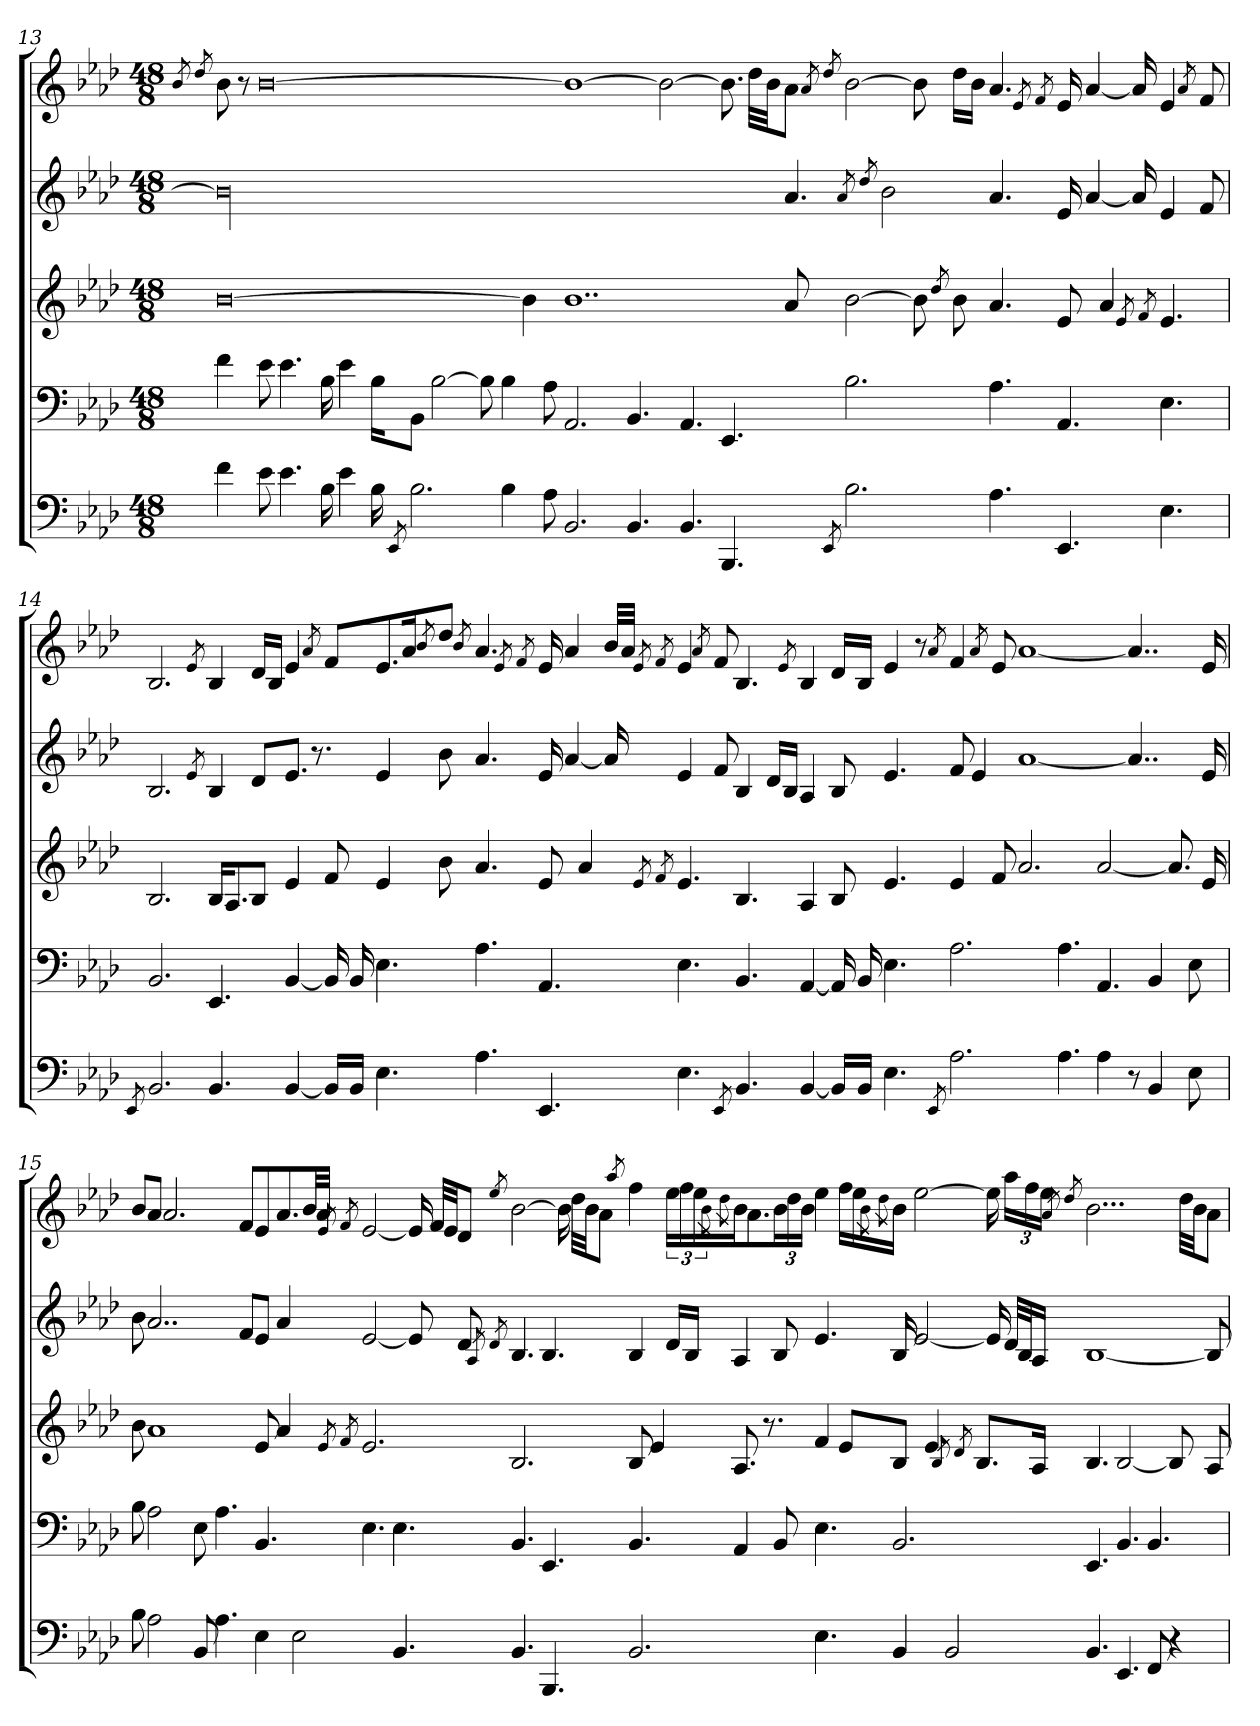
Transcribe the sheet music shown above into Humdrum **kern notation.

**kern	**kern	**kern	**kern	**kern
*part5	*part4	*part3	*part2	*part1
*staff5	*staff4	*staff3	*staff2	*staff1
*clefF4	*clefF4	*clefG2	*clefG2	*clefG2
*k[b-e-a-d-]	*k[b-e-a-d-]	*k[b-e-a-d-]	*k[b-e-a-d-]	*k[b-e-a-d-]
*M48/8	*M48/8	*M48/8	*M48/8	*M48/8
=13	=13	=13	=13	=13
.	.	.	.	8qb-
.	.	.	.	8qdd-
4f	4f	[0b-	00b-]	8b-
.	.	.	.	8r
8e-	8e-	.	.	[0b-
4.e-	4.e-	.	.	.
16B-	16B-	.	.	.
4e-	4e-	.	.	.
16B-	16B-\KL	.	.	.
8qEE-	.	.	.	.
2.B-	8BB-\J	.	.	.
.	[2B-	.	.	.
.	8B-]	.	.	.
4B-	4B-	.	.	.
.	.	4b-]	.	.
8A-	8A-	.	.	.
2.BB-	2.AA-	1..b-	.	1b-_
4.BB-	4.BB-	.	.	.
.	.	.	.	2b-_
4.BB-	4.AA-	.	.	.
4.BBB-	4.EE-	.	.	8.b-]
.	.	.	.	32dd-\LLL
.	.	.	.	32b-\JJ
.	.	8a-	4.a-	8a-\J
.	.	.	.	8qa-
8qEE-	.	.	.	8qdd-
2.B-	2.B-	[2b-	.	[2b-
.	.	.	8qa-	.
.	.	.	8qdd-	.
.	.	.	2b-	.
.	.	8b-]	.	8b-]
.	.	8qdd-	.	.
.	.	8b-	.	16dd-\LL
.	.	.	.	16b-\JJ
4.A-	4.A-	4.a-	4.a-	4.a-
.	.	.	.	8qe-
.	.	.	.	8qf
4.EE-	4.AA-	8e-	16e-	16e-
.	.	.	[4a-	[4a-
.	.	4a-	.	.
.	.	.	16a-]	16a-]
.	.	8qe-	.	.
.	.	8qf	.	.
4.E-	4.E-	4.e-	4e-	4e-
.	.	.	.	8qa-
.	.	.	8f	8f
=14	=14	=14	=14	=14
8qEE-	.	.	.	.
2.BB-	2.BB-	2.B-	2.B-	2.B-
.	.	.	8qe-	8qe-
4.BB-	4.EE-	16B-/KL	4B-	4B-
.	.	8.A-/	.	.
.	.	8B-/J	8d-/L	16d-/LL
.	.	.	.	16B-/JJ
[4BB-	[4BB-	4e-	8.e-/J	4e-
.	.	.	8.r	.
.	.	.	.	8qa-
16BB-/LL]	16BB-]	8f	.	8f/L
16BB-/JJ	16BB-	.	.	.
4.E-	4.E-	4e-	4e-	8.e-/
.	.	.	.	16a-/K
.	.	.	.	8qb-/
.	.	8b-	8b-	8dd-/J
.	.	.	.	8qb-
4.A-	4.A-	4.a-	4.a-	4.a-
.	.	.	.	8qe-
.	.	.	.	8qf
4.EE-	4.AA-	8e-	16e-	16e-
.	.	.	[4a-	4a-
.	.	4a-	.	.
.	.	.	16a-]	32b-/LLL
.	.	.	.	32a-/JJJ
.	.	8qe-	.	8qe-
.	.	8qf	.	8qf
4.E-	4.E-	4.e-	4e-	4e-
.	.	.	.	8qa-
.	.	.	8f	8f
8qEE-	.	.	.	.
4.BB-	4.BB-	4.B-	4B-	4.B-
.	.	.	16d-/LL	.
.	.	.	16B-/JJ	.
.	.	.	.	8qe-
[4BB-	[4AA-	4A-	4A-	4B-
16BB-/LL]	16AA-]	8B-	8B-	16d-/LL
16BB-/JJ	16BB-	.	.	16B-/JJ
4.E-	4.E-	4.e-	4.e-	4e-
.	.	.	.	8r
8qEE-	.	.	.	8qa-
2.A-	2.A-	4e-	8f	4f
.	.	.	4e-	.
.	.	.	.	8qa-
.	.	8f	.	8e-
.	.	2.a-	[1a-	[1a-
4.A-	4.A-	.	.	.
4A-	4.AA-	[2a-	.	.
8r	.	.	4..a-]	4..a-]
4BB-	4BB-	.	.	.
.	.	8.a-]	.	.
8E-	8E-	.	.	.
.	.	16e-	16e-	16e-
=15	=15	=15	=15	=15
8B-	8B-	8b-	8b-	8b-/L
2A-	2A-	1a-	2..a-	8a-/J
.	.	.	.	2.a-
8BB-	8E-	.	.	.
4.A-	4.A-	.	.	.
.	.	.	8f/L	8f/L
4E-	4.BB-	8e-	8e-/J	8e-/
.	.	4a-	4a-	8.a-/
2E-	.	.	.	.
.	.	.	.	32b-/LL
.	.	.	.	32a-/JJJ
.	.	8qe-	.	8qe-
.	.	8qf	.	8qf
.	4.E-	2.e-	[2e-	[2e-
4.BB-	4.E-	.	.	.
.	.	.	8e-]	16e-]
.	.	.	.	32f/LLL
.	.	.	.	32e-/JJ
.	.	.	8d-	8d-/J
.	.	.	8qA-	.
.	.	.	8qd-	8qee-
4.BB-	4.BB-	2.B-	4.B-	[2b-
4.BBB-	4.EE-	.	4.B-	.
.	.	.	.	16b-]
.	.	.	.	32dd-\LLL
.	.	.	.	32b-\JJ
.	.	.	.	8a-\J
.	.	.	.	8qaa-
2.BB-	4.BB-	8B-	4B-	4ff
.	.	4e-	.	.
.	.	.	16d-/LL	24ee-\LL
.	.	.	.	24ff\
.	.	.	16B-/JJ	.
.	.	.	.	24ee-\
.	.	.	.	8qb-\
.	.	.	.	8qdd-\
.	4AA-	8.A-	4A-	16b-\J
.	.	.	.	8.a-\
.	.	8.r	.	.
.	8BB-	.	8B-	24b-\L
.	.	.	.	24dd-\
.	.	.	.	24b-\JJ
4.E-	4.E-	4f	4.e-	4ee-
.	.	8e-/L	.	16ff\LL
.	.	.	.	16ee-\
.	.	.	.	8qb-\
.	.	.	.	8qdd-\
4BB-	2.BB-	8B-/J	16B-	16b-\JJ
.	.	.	[2e-	[2ee-
.	.	4.e-	.	.
2BB-	.	.	.	.
.	.	8qB-	.	.
.	.	8qd-	.	.
.	.	8.B-/L	.	.
.	.	.	16e-]	16ee-]
.	.	.	32d-/LLL	24aa-\LL
.	.	.	32B-/J	.
.	.	.	.	24ff\
.	.	16A-/Jk	16A-/JJ	.
.	.	.	.	24ee-\JJ
.	.	.	.	8qa-
.	.	.	.	8qdd-
4.BB-	4.EE-	4.B-	[1B-	2...b-
4.EE-	4.BB-	[2B-	.	.
8FF	4.BB-	.	.	.
4r	.	8B-]	.	.
.	.	.	.	32dd-\LLL
.	.	.	.	32b-\JJ
.	.	8A-	8B-]	8a-\J
=	=	=	=	=
*-	*-	*-	*-	*-
